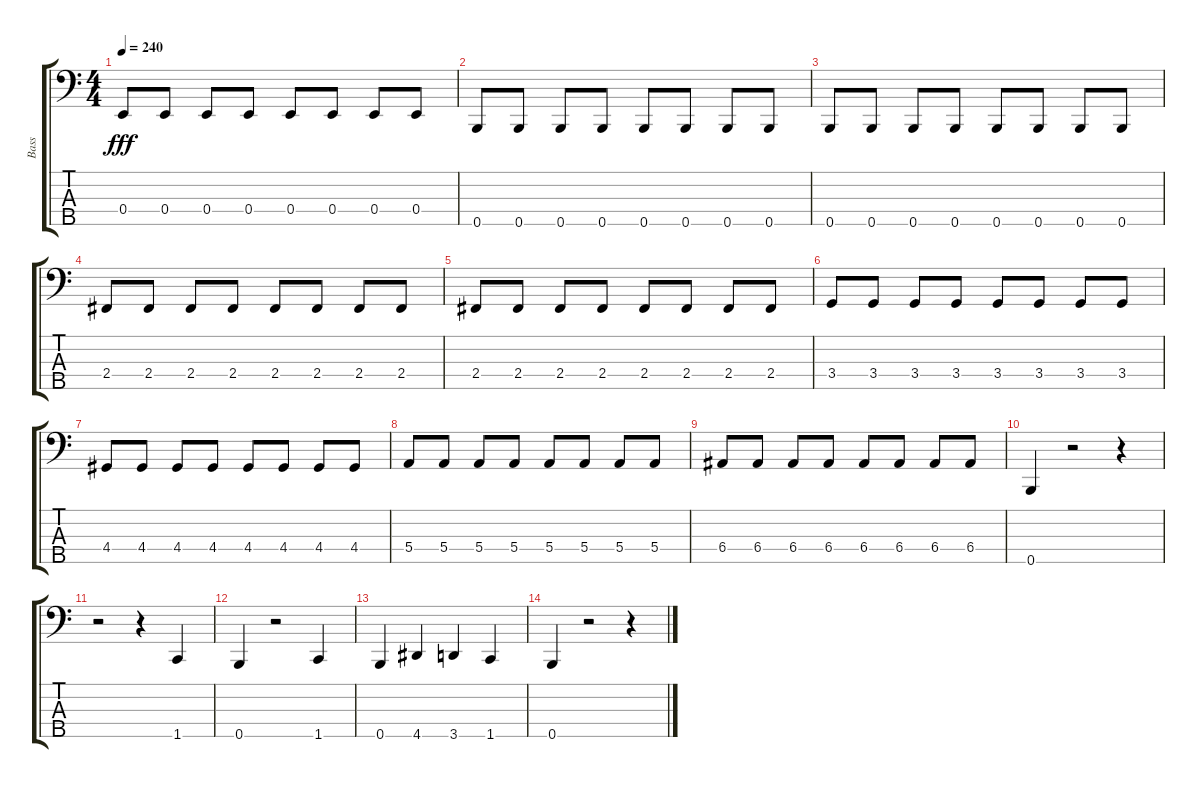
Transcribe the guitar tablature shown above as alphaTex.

\track ("Bass" "Bass") {instrument electricbasspick}
\staff {score tabs}
\tuning (G2 D2 A1 E1 B0) {hide}
\ts (4 4)
\tempo 240
\clef f4
\ks c
0.4.8{dy fff} 0.4.8 0.4.8 0.4.8 0.4.8 0.4.8 0.4.8 0.4.8 |
0.5.8 0.5.8 0.5.8 0.5.8 0.5.8 0.5.8 0.5.8 0.5.8 |
0.5.8 0.5.8 0.5.8 0.5.8 0.5.8 0.5.8 0.5.8 0.5.8 |
2.4.8 2.4.8 2.4.8 2.4.8 2.4.8 2.4.8 2.4.8 2.4.8 |
2.4.8 2.4.8 2.4.8 2.4.8 2.4.8 2.4.8 2.4.8 2.4.8 |
3.4.8 3.4.8 3.4.8 3.4.8 3.4.8 3.4.8 3.4.8 3.4.8 |
4.4.8 4.4.8 4.4.8 4.4.8 4.4.8 4.4.8 4.4.8 4.4.8 |
5.4.8 5.4.8 5.4.8 5.4.8 5.4.8 5.4.8 5.4.8 5.4.8 |
6.4.8 6.4.8 6.4.8 6.4.8 6.4.8 6.4.8 6.4.8 6.4.8 |
0.5.4 r.2 r.4 |
r.2 r.4 1.5.4 |
0.5.4 r.2 1.5.4 |
0.5.4 4.5.4 3.5.4 1.5.4 |
0.5.4 r.2 r.4
